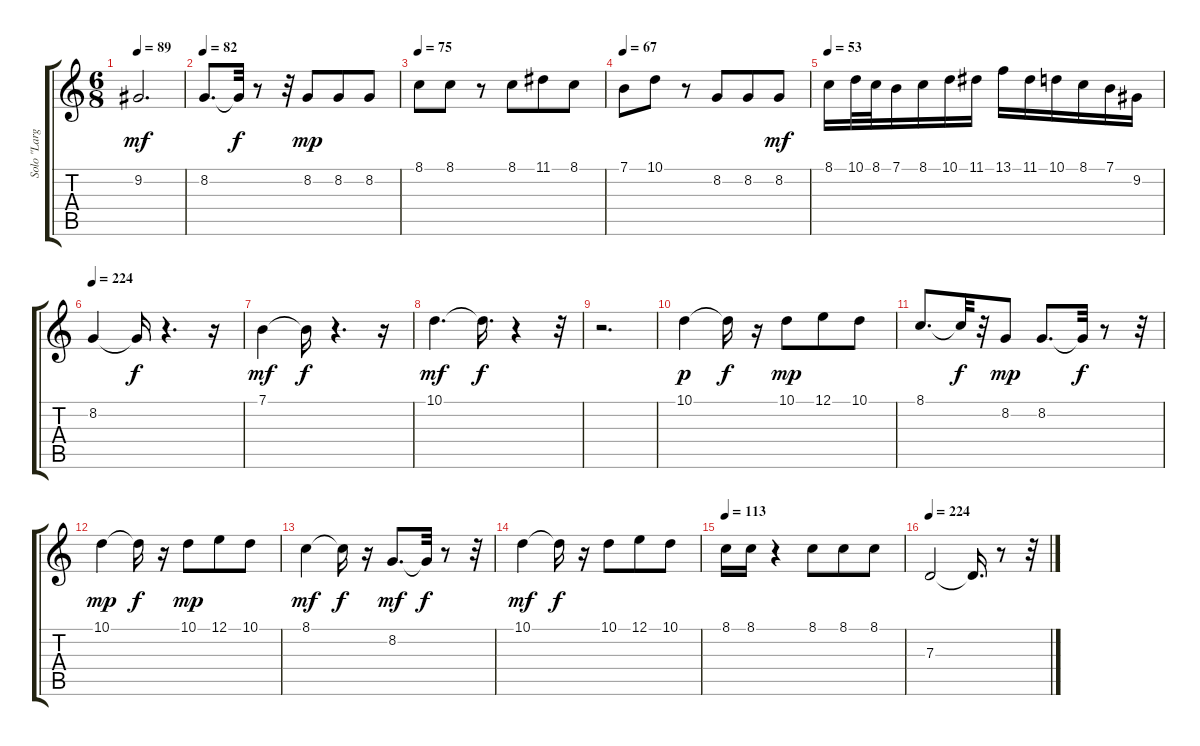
\track ("Solo \"Largo al Factotum\"" "Solo \"Larg") {instrument altosax}
\staff {score tabs}
\tuning (E4 B3 G3 D3 A2 E2) {hide}
\ts (6 8)
\tempo 89
\clef g2
\ks c
9.2.2{d dy mf} |
\tempo 82
8.2.8{d} 8.2{t}.32{dy f} r.8 r.32 8.2.8{dy mp} 8.2.8 8.2.8 |
\tempo 75
8.1.8 8.1.8 r.8 8.1.8 11.1.8 8.1.8 |
\tempo 67
7.1.8 10.1.8 r.8 8.2.8 8.2.8 8.2.8{dy mf} |
\tempo 53
8.1.16 10.1.32 8.1.32 7.1.16 8.1.16 10.1.16 11.1.16 13.1.16 11.1.16 10.1.16 8.1.16 7.1.16 9.2.16 |
\tempo 224
8.2.4 8.2{t}.16{dy f} r.4{d} r.16 |
7.1.4{dy mf} 7.1{t}.16{dy f} r.4{d} r.16 |
10.1.4{d dy mf} 10.1{t}.16{d dy f} r.4 r.32 |
r.2{d} |
10.1.4{dy p} 10.1{t}.16{dy f} r.16 10.1.8{dy mp} 12.1.8 10.1.8 |
8.1.8{d} 8.1{t}.32{dy f} r.32 8.2.8{dy mp} 8.2.8{d} 8.2{t}.32{dy f} r.8 r.32 |
10.1.4{dy mp} 10.1{t}.16{dy f} r.16 10.1.8{dy mp} 12.1.8 10.1.8 |
8.1.4{dy mf} 8.1{t}.16{dy f} r.16 8.2.8{d dy mf} 8.2{t}.32{dy f} r.8 r.32 |
10.1.4{dy mf} 10.1{t}.16{dy f} r.16 10.1.8 12.1.8 10.1.8 |
\tempo 113
8.1.16 8.1.16 r.4 8.1.8 8.1.8 8.1.8 |
\tempo 224
7.3.2 7.3{t}.16{d} r.8 r.32
